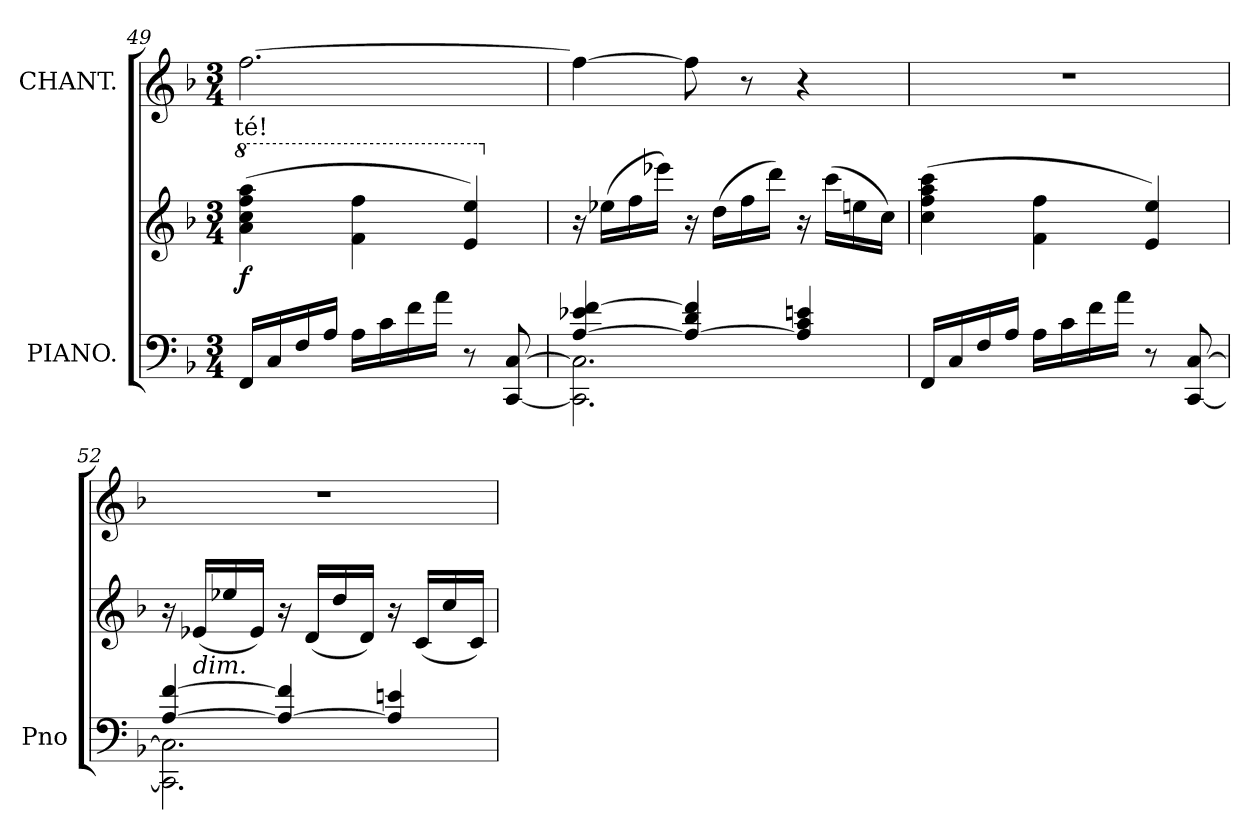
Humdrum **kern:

**kern	**kern	**dynam	**kern	**text
*part2	*part2	*part2	*part1	*part1
*staff3	*staff2	*staff2/3	*staff1	*staff1
*I"PIANO.	*	*	*I"CHANT.	*
*I'Pno	*	*	*	*
*clefF4	*clefG2	*	*clefG2	*
*k[b-]	*k[b-]	*	*k[b-]	*
*M3/4	*M3/4	*	*M3/4	*
*MM68	*MM68	*	*MM68	*
*	*8va	*	*	*
=49	=49	=49	=49	=49
!	!	!LO:DY:b	!	!LO:LY:b
16FF/LL	(>4aa\ 4ccc\ 4fff\ 4aaa\	f	[2.ff\	-té!
16C/	.	.	.	.
16F/	.	.	.	.
16A/JJ	.	.	.	.
16A\LL	4ff\ 4fff\	.	.	.
16c\	.	.	.	.
16f\	.	.	.	.
16a\JJ	.	.	.	.
8r	4ee/ 4eee/)	.	.	.
[8CC/ [8C/	.	.	.	.
!!LO:LB:g=z
=50	=50	=50	=50	=50
*^	*	*	*	*
*	*	*X8va	*	*	*
[4A/ 4e-X/ [4f/	2.CC\] 2.C\]	16r	.	4ff\_	.
.	.	(>16ee-X\LL	.	.	.
.	.	16ff\	.	.	.
.	.	16eee-X\JJ)	.	.	.
4A/_ 4d/ 4f/]	.	16r	.	8ff\]	.
.	.	(>16dd\LL	.	.	.
*	*	*	*	*MM72	*
.	.	16ff\	.	8r	.
.	.	16ddd\JJ)	.	.	.
4A/] 4c/ 4en/	.	16r	.	4r	.
.	.	(>16ccc\LL	.	.	.
.	.	16een\	.	.	.
.	.	16cc\JJ)	.	.	.
*v	*v	*	*	*	*
=51	=51	=51	=51	=51
16FF/LL	(>4cc\ 4ff\ 4aa\ 4ccc\	.	2.r	.
16C/	.	.	.	.
16F/	.	.	.	.
16A/JJ	.	.	.	.
16A\LL	4f\ 4ff\	.	.	.
16c\	.	.	.	.
16f\	.	.	.	.
16a\JJ	.	.	.	.
8r	4e/ 4ee/)	.	.	.
[8CC/ [8C/	.	.	.	.
=52	=52	=52	=52	=52
*	*	*	*MM70	*
*^	*	*	*	*
[4A/ [4f/	2.CC\] 2.C\]	16r	.	2.r	.
!	!	!LO:TX:b:i:t=dim.	!	!	!
.	.	(<16e-X/LL	.	.	.
.	.	16ee-X/	.	.	.
.	.	16e-/JJ)	.	.	.
4A/_ 4f/]	.	16r	.	.	.
.	.	(<16d/LL	.	.	.
.	.	16dd/	.	.	.
.	.	16d/JJ)	.	.	.
4A/] 4en/	.	16r	.	.	.
.	.	(<16c/LL	.	.	.
.	.	16cc/	.	.	.
.	.	16c/JJ)	.	.	.
*v	*v	*	*	*	*
=	=	=	=	=
*-	*-	*-	*-	*-
